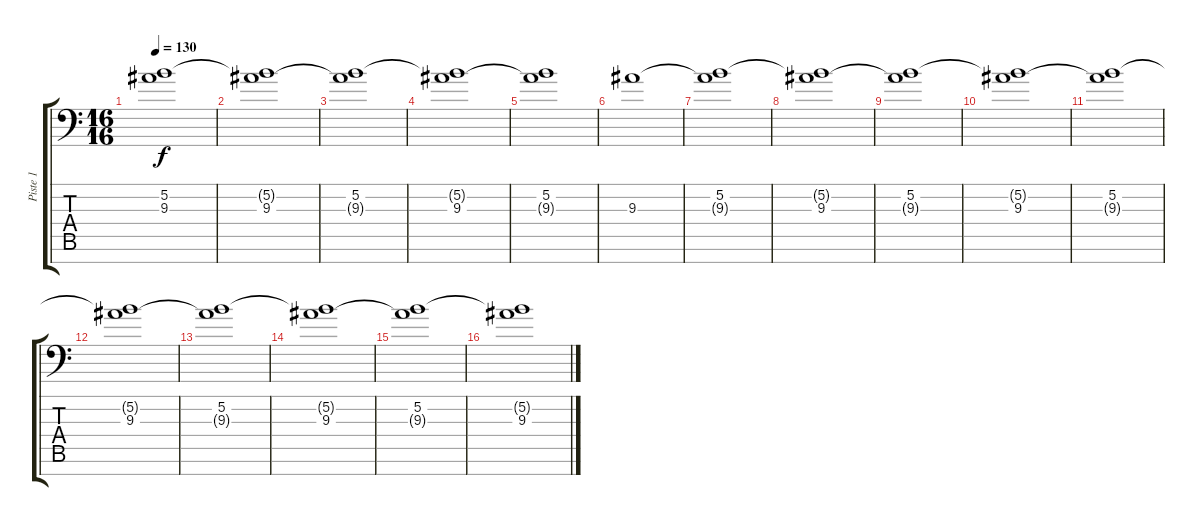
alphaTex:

\track ("Piste 1" "Piste 1") {instrument distortionguitar}
\staff {score tabs}
\tuning (Bb3 Gb3 Db3 Ab2 Eb2 Bb1 F1) {hide}
\ts (16 16)
\tempo 130
\clef f4
\ks c
(5.2 9.3{t}).1{dy f} |
(5.2{t} 9.3).1 |
(5.2 9.3{t}).1 |
(5.2{t} 9.3).1 |
(5.2 9.3{t}).1 |
9.3.1{instrument electricguitarjazz} |
(5.2 9.3{t}).1 |
(5.2{t} 9.3).1 |
(5.2 9.3{t}).1 |
(5.2{t} 9.3).1 |
(5.2 9.3{t}).1 |
(5.2{t} 9.3).1 |
(5.2 9.3{t}).1 |
(5.2{t} 9.3).1 |
(5.2 9.3{t}).1 |
(5.2{t} 9.3).1
